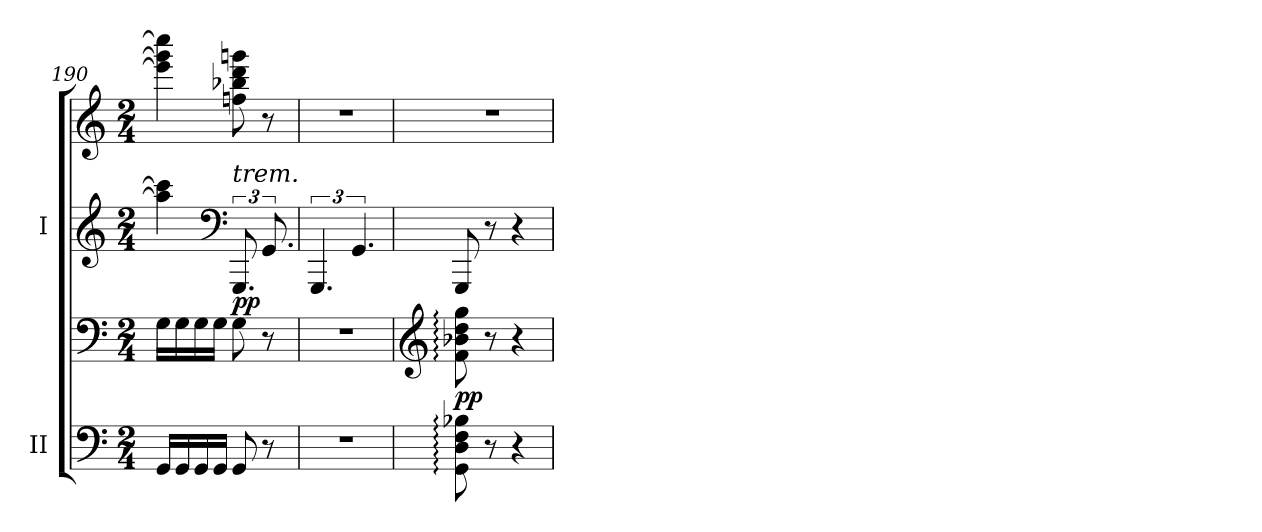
**kern	**kern	**dynam	**kern	**kern	**dynam
*part2	*part2	*part2	*part1	*part1	*part1
*staff4	*staff3	*staff3/4	*staff2	*staff1	*staff1/2
*I"II	*	*	*I"I	*	*
*I'II	*	*	*I'I	*	*
*clefF4	*clefF4	*	*clefG2	*clefG2	*
*k[]	*k[]	*	*k[]	*k[]	*
*M2/4	*M2/4	*	*M2/4	*M2/4	*
=190	=190	=190	=190	=190	=190
16GG/LL	16G\LL	.	4aa-\] 4ccc\]	4eee-\] 4ggg-\] 4cccc\]	.
16GG/	16G\	.	.	.	.
16GG/	16G\	.	.	.	.
16GG/JJ	16G\JJ	.	.	.	.
*	*	*	*clefF4	*	*
!	!	!	!LO:TX:a:i:t=trem.	!	!
!	!	!	!	!	!LO:DY:b=2
8GG/	8G\	.	12.GGG/	8ffn\ 8bb-X\ 8ddd\ 8gggn\	pp
8r	8r	.	12.GG/	8r	.
=191	=191	=191	=191	=191	=191
2r	2r	.	6.GGG/	2r	.
.	.	.	6.GG/	.	.
=192	=192	=192	=192	=192	=192
*	*clefG2	*	*	*	*
!	!	!LO:DY:b	!	!	!
8GG\: 8D\: 8F\: 8B-X\:	8f\: 8b-X\: 8dd\: 8gg\:	pp	8GGG/	2r	.
8r	8r	.	8r	.	.
4r	4r	.	4r	.	.
=	=	=	=	=	=
*-	*-	*-	*-	*-	*-
